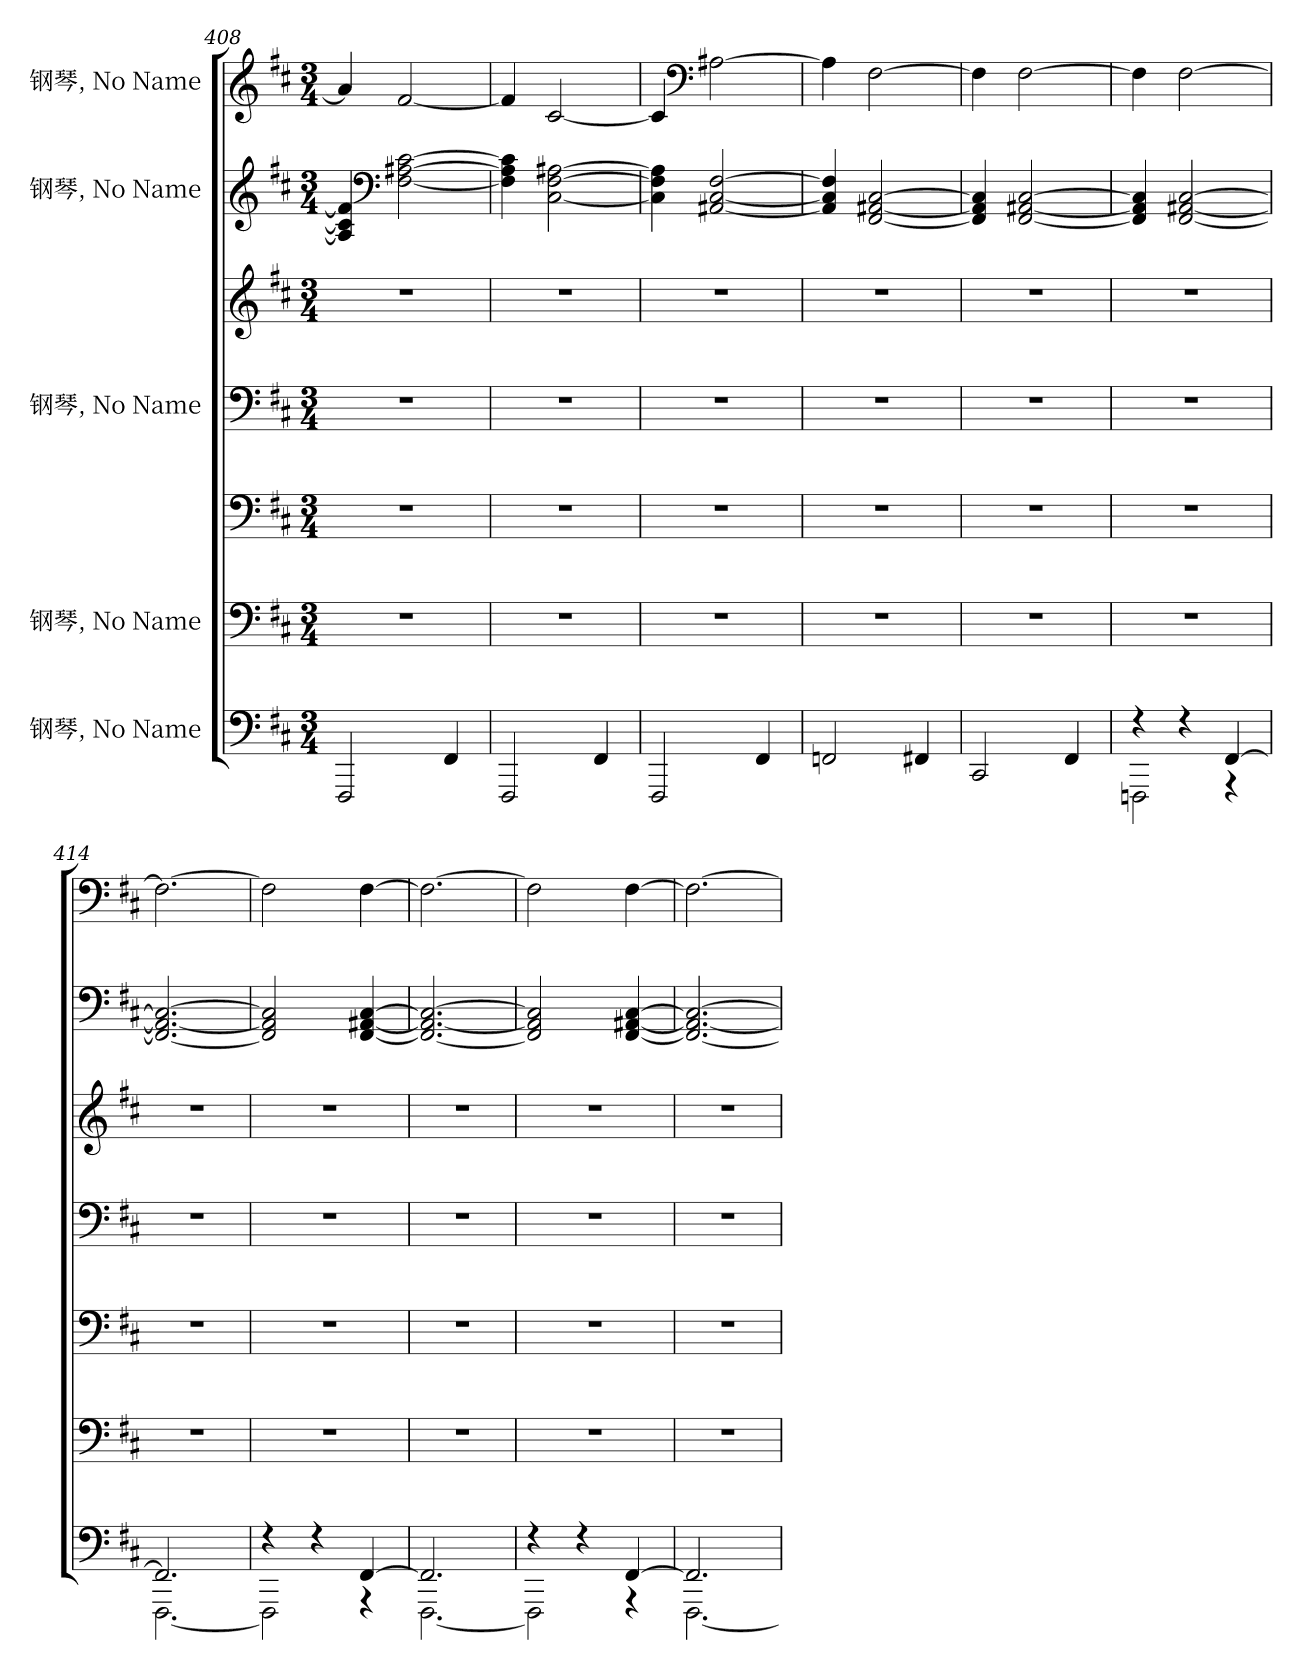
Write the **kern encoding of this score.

**kern	**kern	**kern	**kern	**kern	**kern	**kern
*part5	*part4	*part4	*part3	*part3	*part2	*part1
*staff7	*staff6	*staff5	*staff4	*staff3	*staff2	*staff1
*I"钢琴, No Name	*I"钢琴, No Name	*	*I"钢琴, No Name	*	*I"钢琴, No Name	*I"钢琴, No Name
*clefF4	*clefF4	*clefF4	*clefF4	*clefG2	*clefG2	*clefG2
*k[f#c#]	*k[f#c#]	*k[f#c#]	*k[f#c#]	*k[f#c#]	*k[f#c#]	*k[f#c#]
*M3/4	*M3/4	*M3/4	*M3/4	*M3/4	*M3/4	*M3/4
*MM199	*MM199	*MM199	*MM199	*MM199	*MM199	*MM199
=408	=408	=408	=408	=408	=408	=408
2FFF#/	2.r	2.r	2.r	2.r	4A#/] 4c#/] 4f#/]	4a#/]
*	*	*	*	*	*clefF4	*
.	.	.	.	.	[2F#\ [2A#X\ [2c#\	[2f#/
4FF#/	.	.	.	.	.	.
=409	=409	=409	=409	=409	=409	=409
*	*	*	*	*	*	*MM199
2FFF#/	2.r	2.r	2.r	2.r	4F#\] 4A#\] 4c#\]	4f#/]
.	.	.	.	.	[2C#\ [2F#\ [2A#X\	[2c#/
4FF#/	.	.	.	.	.	.
=410	=410	=410	=410	=410	=410	=410
*	*	*	*	*	*	*MM199
2FFF#/	2.r	2.r	2.r	2.r	4C#\] 4F#\] 4A#\]	4c#/]
*	*	*	*	*	*	*clefF4
.	.	.	.	.	[2AA#X/ [2C#/ [2F#/	[2A#X\
4FF#/	.	.	.	.	.	.
=411	=411	=411	=411	=411	=411	=411
*	*	*	*	*	*	*MM199
2FFn/	2.r	2.r	2.r	2.r	4AA#/] 4C#/] 4F#/]	4A#\]
.	.	.	.	.	[2FF#/ [2AA#X/ [2C#/	[2F#\
4FF#X/	.	.	.	.	.	.
!!LO:PB:g=z
=412	=412	=412	=412	=412	=412	=412
*	*	*	*	*	*	*MM199
2CC#/	2.r	2.r	2.r	2.r	4FF#/] 4AA#/] 4C#/]	4F#\]
.	.	.	.	.	[2FF#/ [2AA#X/ [2C#/	[2F#\
4FF#/	.	.	.	.	.	.
=413	=413	=413	=413	=413	=413	=413
*	*	*	*	*	*	*MM199
*^	*	*	*	*	*	*
4r	2FFFn\	2.r	2.r	2.r	2.r	4FF#/] 4AA#/] 4C#/]	4F#\]
4r	.	.	.	.	.	[2FF#/ [2AA#X/ [2C#/	[2F#\
[4FF#/	4r	.	.	.	.	.	.
=414	=414	=414	=414	=414	=414	=414	=414
2.FF#/]	[2.FFF#\	2.r	2.r	2.r	2.r	2.FF#/_ 2.AA#/_ 2.C#/_	2.F#\_
=415	=415	=415	=415	=415	=415	=415	=415
4r	2FFF#\]	2.r	2.r	2.r	2.r	2FF#/] 2AA#/] 2C#/]	2F#\]
4r	.	.	.	.	.	.	.
[4FF#/	4r	.	.	.	.	[4FF#/ [4AA#X/ [4C#/	[4F#\
=416	=416	=416	=416	=416	=416	=416	=416
2.FF#/]	[2.FFF#\	2.r	2.r	2.r	2.r	2.FF#/_ 2.AA#/_ 2.C#/_	2.F#\_
=417	=417	=417	=417	=417	=417	=417	=417
4r	2FFF#\]	2.r	2.r	2.r	2.r	2FF#/] 2AA#/] 2C#/]	2F#\]
4r	.	.	.	.	.	.	.
[4FF#/	4r	.	.	.	.	[4FF#/ [4AA#X/ [4C#/	[4F#\
=418	=418	=418	=418	=418	=418	=418	=418
2.FF#/]	[2.FFF#\	2.r	2.r	2.r	2.r	2.FF#/_ 2.AA#/_ 2.C#/_	2.F#\_
*v	*v	*	*	*	*	*	*
=	=	=	=	=	=	=
*-	*-	*-	*-	*-	*-	*-
